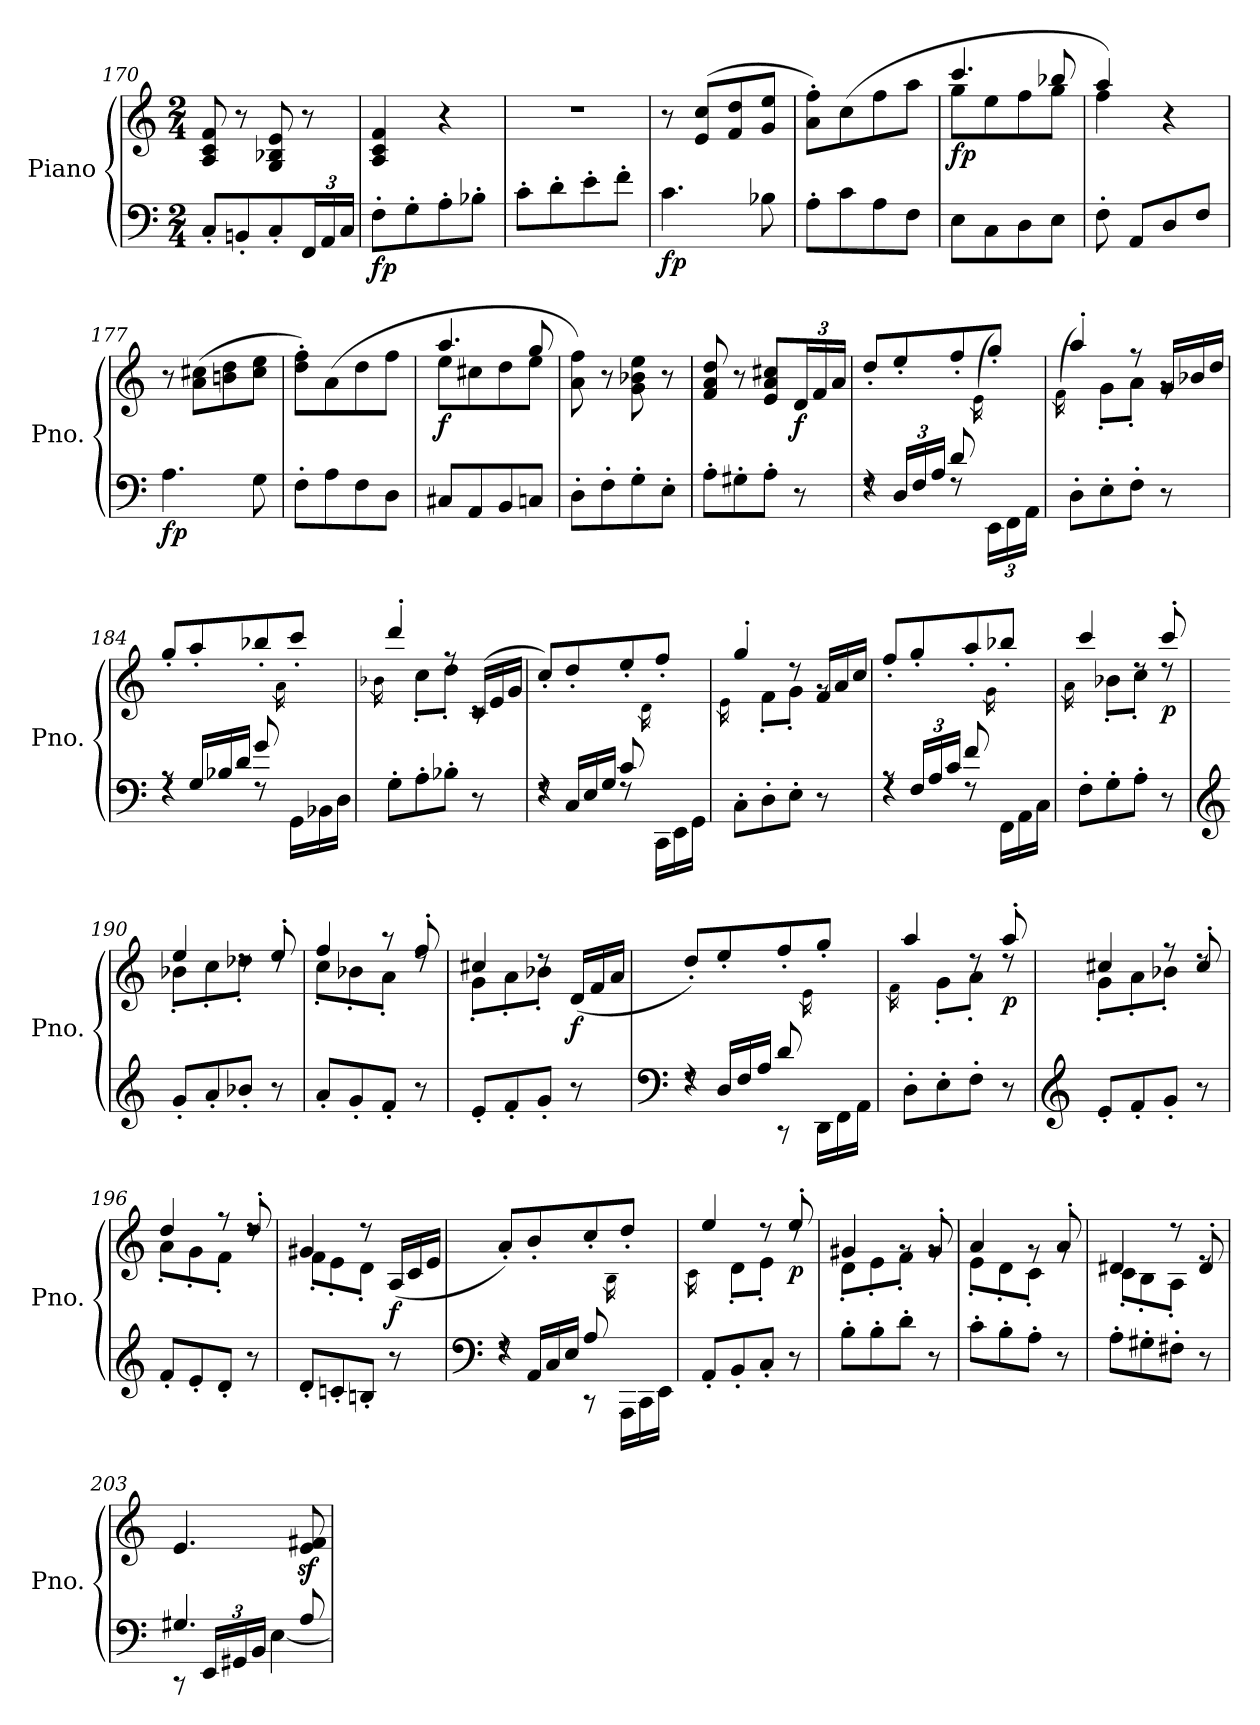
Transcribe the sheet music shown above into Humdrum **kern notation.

**kern	**kern	**dynam
*part1	*part1	*part1
*staff2	*staff1	*staff1/2
*I"Piano	*	*
*I'Pno.	*	*
*clefF4	*clefG2	*
*k[]	*k[]	*
*M2/4	*M2/4	*
=170	=170	=170
8C'/L	8A/ 8c/ 8f/	.
8BBn'/	8r	.
8C'/	8G/ 8B-X/ 8e/	.
*Xbrackettup	*	*
24FF/L	8r	.
24AA/	.	.
24C/JJ	.	.
=171	=171	=171
!	!	!LO:DY:b=2
8F'\L	4A/ 4c/ 4f/	fp
8G'\	.	.
8A'\	4r	.
8B-X'\J	.	.
=172	=172	=172
8c'\L	2r	.
8d'\	.	.
8e'\	.	.
8f'\J	.	.
=173	=173	=173
!	!	!LO:DY:b=2
4.c\	8r	fp
.	(>8e/ 8cc/L	.
.	8f/ 8dd/	.
8B-X\	8g/ 8ee/J	.
=174	=174	=174
8A'\L	8a\' 8ff\'L)	.
8c\	(8cc\	.
8A\	8ff\	.
8F\J	8aa\J	.
=175	=175	=175
*	*^	*
!	!	!	!LO:DY:b
8E\L	4.ccc/	8gg\L	fp
8C\	.	8ee\	.
8D\	.	8ff\	.
8E\J	8bb-X/	8gg\J	.
!!LO:LB:g=z	!!
=176	=176	=176	=176
8F'\	4aa/)	4ff\	.
8AA/L	.	.	.
8D/	4r	4ryy	.
8F/J	.	.	.
*	*v	*v	*
=177	=177	=177
!	!	!LO:DY:b=2
4.A\	8r	fp
.	(8a\ 8cc#X\L	.
.	8bn\ 8dd\	.
8G\	8cc#\ 8ee\J	.
=178	=178	=178
8F'\L	8dd\' 8ff\'L)	.
8A\	(8a\	.
8F\	8dd\	.
8D\J	8ff\J	.
=179	=179	=179
*	*^	*
!	!	!	!LO:DY:b
8C#X/L	4.aa/	8ee\L	f
8AA/	.	8cc#X\	.
8BB/	.	8dd\	.
8Cn/J	8gg/	8ee\J	.
*	*v	*v	*
=180	=180	=180
8D'\L	8a\ 8ff\)	.
8F'\	8r	.
8G'\	8g\ 8b-X\ 8ee\	.
8E'\J	8r	.
=181	=181	=181
8A'\L	8f/ 8a/ 8dd/	.
8G#X'\	8r	.
8A'\J	8e/ 8a/ 8cc#X/L	.
*	*Xbrackettup	*
!	!	!LO:DY:b
8r	24d/L	f
.	24f/	.
.	24a/JJ	.
!!LO:LB:g=z
=182	=182	=182
*^	*	*
8r	4rF	8dd'/L	.
24D/LL	.	8ee'/	.
24F/	.	.	.
24A/JJ	.	.	.
8d/	8rF	8ff'/	.
.	.	(16qe\	.
8ryy	24EE\LL	8gg'/J)	.
.	24FF\	.	.
.	24AA\JJ	.	.
*v	*v	*	*
=183	=183	=183
.	(16qf\	.
*	*^	*
8D'\L	4aa'/)	8ryy	.
8E'\	.	8g'\L	.
8F'\J	8r	8a'\J	.
*	*Xtuplet	*	*
8r	24g/LL	8rg	.
.	24b-X/	.	.
.	24dd/JJ	.	.
*	*v	*v	*
=184	=184	=184
*^	*	*
8r	4rF	8gg'/L	.
*Xtuplet	*	*	*
24G/LL	.	8aa'/	.
24B-X/	.	.	.
24d/JJ	.	.	.
8g/	8rF	8bb-X'/	.
.	.	16qa\	.
8ryy	24GG\LL	8ccc'/J	.
.	24BB-X\	.	.
.	24D\JJ	.	.
*v	*v	*	*
=185	=185	=185
.	16qb-X\	.
*	*^	*
8G'\L	4ddd'/	8ryy	.
8A'\	.	8cc'\L	.
8B-X'\J	8rff	8dd'\J	.
8r	(24c/LL	8rc	.
.	24e/	.	.
.	24g/JJ	.	.
*	*v	*v	*
!!LO:LB:g=z
=186	=186	=186
*^	*	*
8r	4rF	8cc'/L)	.
24C/LL	.	8dd'/	.
24E/	.	.	.
24G/JJ	.	.	.
8c/	8rF	8ee'/	.
.	.	16qd\	.
8ryy	24CC\LL	8ff'/J	.
.	24EE\	.	.
.	24GG\JJ	.	.
*v	*v	*	*
=187	=187	=187
.	16qe\	.
*	*^	*
8C'\L	4gg'/	8ryy	.
8D'\	.	8f'\L	.
8E'\J	8r	8g'\J	.
8r	24f/LL	8rg	.
.	24a/	.	.
.	24cc/JJ	.	.
*	*v	*v	*
=188	=188	=188
*^	*	*
8r	4rF	8ff'/L	.
*tuplet	*	*	*
24F/LL	.	8gg'/	.
24A/	.	.	.
24c/JJ	.	.	.
8f/	8rF	8aa'/	.
.	.	16qg\	.
*	*Xtuplet	*	*
8ryy	24FF\LL	8bb-X'/J	.
.	24AA\	.	.
.	24C\JJ	.	.
*v	*v	*	*
=189	=189	=189
.	16qa\	.
*	*^	*
8F'\L	4ccc/	8ryy	.
8G'\	.	8b-X'\L	.
8A'\J	8rdd	8cc'\J	.
!	!	!	!LO:DY:b
8r	8ccc'/	8rdd	p
=190	=190	=190	=190
*clefG2	*	*	*
8g'/L	4ee/	8b-X'\L	.
8a'/	.	8cc'\	.
8b-X'/J	8rdd	8dd-X'\J	.
8r	8ee'/	8rdd	.
!!LO:PB:g=z	!!
=191	=191	=191	=191
8a'/L	4ff/	8cc'\L	.
8g'/	.	8b-X'\	.
8f'/J	8r	8a'\J	.
8r	8ff'/	8rdd	.
=192	=192	=192	=192
8e'/L	4cc#X/	8g'\L	.
8f'/	.	8a'\	.
8g'/J	8rdd	8b-X'\J	.
!	!	!	!LO:DY:b
8r	(24d/LL	8ryy	f
.	24f/	.	.
.	24a/JJ	.	.
*	*v	*v	*
=193	=193	=193
*clefF4	*	*
*^	*	*
8r	4rF	8dd'/L)	.
24D/LL	.	8ee'/	.
24F/	.	.	.
24A/JJ	.	.	.
8d/	8r	8ff'/	.
.	.	16qe\	.
8ryy	24DD\LL	8gg'/J	.
.	24FF\	.	.
.	24AA\JJ	.	.
*v	*v	*	*
=194	=194	=194
.	16qf\	.
*	*^	*
8D'\L	4aa/	8ryy	.
8E'\	.	8g'\L	.
8F'\J	8rdd	8a'\J	.
!	!	!	!LO:DY:b
8r	8aa'/	8rdd	p
=195	=195	=195	=195
*clefG2	*	*	*
8e'/L	4cc#X/	8g'\L	.
8f'/	.	8a'\	.
8g'/J	8r	8b-X'\J	.
8r	8cc#'/	8rdd	.
=196	=196	=196	=196
8f'/L	4dd/	8a'\L	.
8e'/	.	8g'\	.
8d'/J	8r	8f'\J	.
8r	8dd'/	8rdd	.
!!LO:LB:g=z	!!
=197	=197	=197	=197
8d'/L	4g#X/	8f'\L	.
8cn'/	.	8e'\	.
8Bn'/J	8rdd	8d'\J	.
!	!	!	!LO:DY:b
8r	(24A/LL	8ryy	f
.	24c/	.	.
.	24e/JJ	.	.
*	*v	*v	*
=198	=198	=198
*clefF4	*	*
*^	*	*
8r	4rF	8a'/L)	.
24AA/LL	.	8b'/	.
24C/	.	.	.
24E/JJ	.	.	.
8A/	8r	8cc'/	.
.	.	16qB\	.
8ryy	24AAA\LL	8dd'/J	.
.	24CC\	.	.
.	24EE\JJ	.	.
*v	*v	*	*
=199	=199	=199
.	16qc\	.
*	*^	*
8AA'/L	4ee/	8ryy	.
8BB'/	.	8d'\L	.
8C'/J	8rdd	8e'\J	.
!	!	!	!LO:DY:b
8r	8ee'/	8rdd	p
=200	=200	=200	=200
8B'\L	4g#X/	8d'\L	.
8B'\	.	8e'\	.
8d'\J	8rg	8f'\J	.
8r	8g#'/	8rg	.
=201	=201	=201	=201
8c'\L	4a/	8e'\L	.
8B'\	.	8d'\	.
8A'\J	8rg	8c'\J	.
8r	8a'/	8rg	.
!!LO:LB:g=z	!!
=202	=202	=202	=202
8A'\L	4d#X/	8c'\L	.
8G#X'\	.	8B'\	.
8F#X'\J	8r	8A'\J	.
8r	8d#'/	8re	.
*	*v	*v	*
=203	=203	=203
*^	*	*
4.G#X/	8r	4.e/	.
*	*tuplet	*	*
.	24EE/LL	.	.
.	24GG#X/	.	.
.	24BB/JJ	.	.
!	!	!	!LO:DY:b=2
.	[4E\	.	other-dynamics
8A/	.	8e/z> 8f#X/z>	.
*v	*v	*	*
=	=	=
*-	*-	*-
